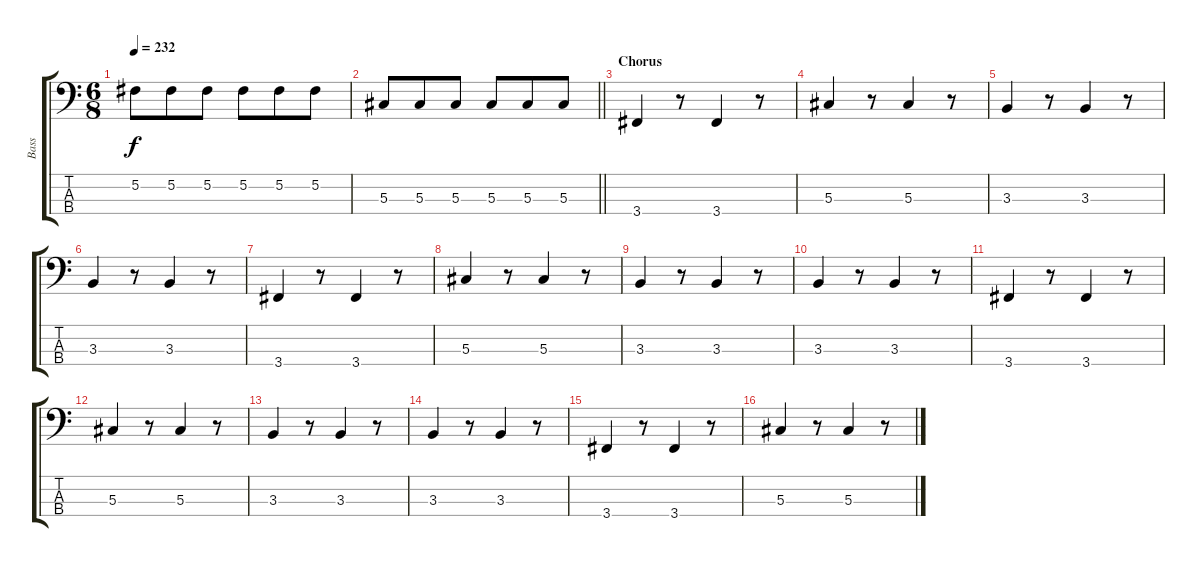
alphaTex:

\track ("Bass" "Bass") {instrument electricbasspick}
\staff {score tabs}
\tuning (Gb2 Db2 Ab1 Eb1) {hide}
\ts (6 8)
\tempo 232
\clef f4
\ks c
5.2.8{dy f} 5.2.8 5.2.8 5.2.8 5.2.8 5.2.8 |
\barLineRight lightlight
5.3.8 5.3.8 5.3.8 5.3.8 5.3.8 5.3.8 |
\section ("" "Chorus")
3.4.4 r.8 3.4.4 r.8 |
5.3.4 r.8 5.3.4 r.8 |
3.3.4 r.8 3.3.4 r.8 |
3.3.4 r.8 3.3.4 r.8 |
3.4.4 r.8 3.4.4 r.8 |
5.3.4 r.8 5.3.4 r.8 |
3.3.4 r.8 3.3.4 r.8 |
3.3.4 r.8 3.3.4 r.8 |
3.4.4 r.8 3.4.4 r.8 |
5.3.4 r.8 5.3.4 r.8 |
3.3.4 r.8 3.3.4 r.8 |
3.3.4 r.8 3.3.4 r.8 |
3.4.4 r.8 3.4.4 r.8 |
5.3.4 r.8 5.3.4 r.8
